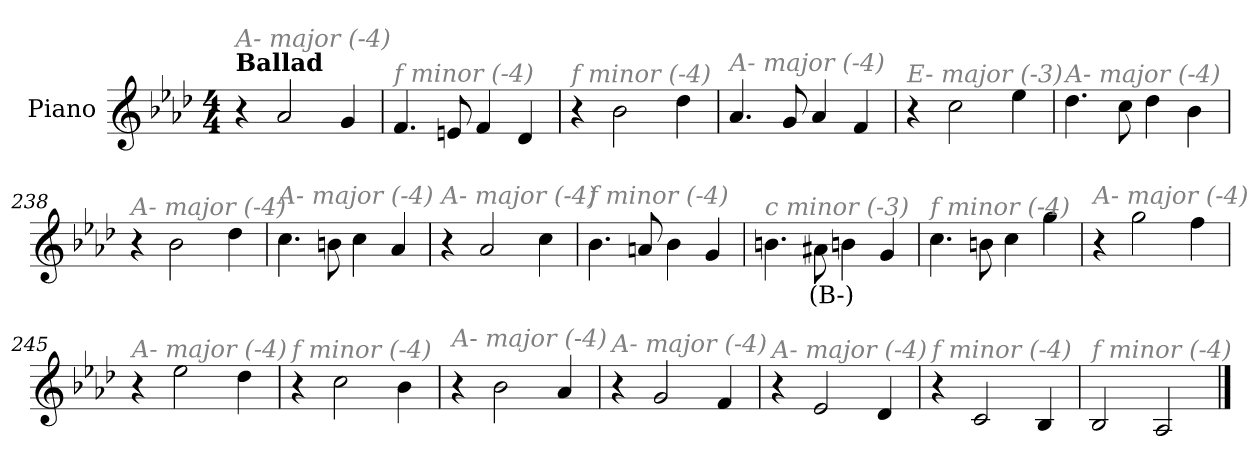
**kern	**text
*part1	*part1
*staff1	*staff1
*I"Piano	*
*I'Pno.	*
*clefG2	*
*k[b-e-a-d-]	*
*M4/4	*
=1	=1
!LO:TX:B:t=Ballad	!
!LO:TX:i:color=#808080:t=A- major (-4)	!
4r	.
2a-/	.
4g/	.
=233	=233
!LO:TX:i:color=#808080:t=f minor (-4)	!
4.f/	.
8en/	.
4f/	.
4d-/	.
=234	=234
!LO:TX:i:color=#808080:t=f minor (-4)	!
4r	.
2b-\	.
4dd-\	.
=235	=235
!LO:TX:i:color=#808080:t=A- major (-4)	!
4.a-/	.
8g/	.
4a-/	.
4f/	.
!!LO:LB:g=z
=236	=236
!LO:TX:i:color=#808080:t=E- major (-3)	!
4r	.
2cc\	.
4ee-\	.
=237	=237
!LO:TX:i:color=#808080:t=A- major (-4)	!
4.dd-\	.
8cc\	.
4dd-\	.
4b-\	.
=238	=238
!LO:TX:i:color=#808080:t=A- major (-4)	!
4r	.
2b-\	.
4dd-\	.
=239	=239
!LO:TX:i:color=#808080:t=A- major (-4)	!
4.cc\	.
8bn\	.
4cc\	.
4a-/	.
!!LO:LB:g=z
=240	=240
!LO:TX:i:color=#808080:t=A- major (-4)	!
4r	.
2a-/	.
4cc\	.
=241	=241
!LO:TX:i:color=#808080:t=f minor (-4)	!
4.b-\	.
8an/	.
4b-\	.
4g/	.
=242	=242
!LO:TX:i:color=#808080:t=c minor (-3)	!
4.bn\	.
8a#Xi\	(B-)
4bn\	.
4g/	.
=243	=243
!LO:TX:i:color=#808080:t=f minor (-4)	!
4.cc\	.
8bn\	.
4cc\	.
4gg\	.
!!LO:LB:g=z
=244	=244
!LO:TX:i:color=#808080:t=A- major (-4)	!
4r	.
2gg\	.
4ff\	.
=245	=245
!LO:TX:i:color=#808080:t=A- major (-4)	!
4r	.
2ee-\	.
4dd-\	.
=246	=246
!LO:TX:i:color=#808080:t=f minor (-4)	!
4r	.
2cc\	.
4b-\	.
=247	=247
!LO:TX:i:color=#808080:t=A- major (-4)	!
4r	.
2b-\	.
4a-/	.
!!LO:LB:g=z
=248	=248
!LO:TX:i:color=#808080:t=A- major (-4)	!
4r	.
2g/	.
4f/	.
=249	=249
!LO:TX:i:color=#808080:t=A- major (-4)	!
4r	.
2e-/	.
4d-/	.
=250	=250
!LO:TX:i:color=#808080:t=f minor (-4)	!
4r	.
2c/	.
4B-/	.
=251	=251
!LO:TX:i:color=#808080:t=f minor (-4)	!
2B-/	.
2A-/	.
==	==
*-	*-
